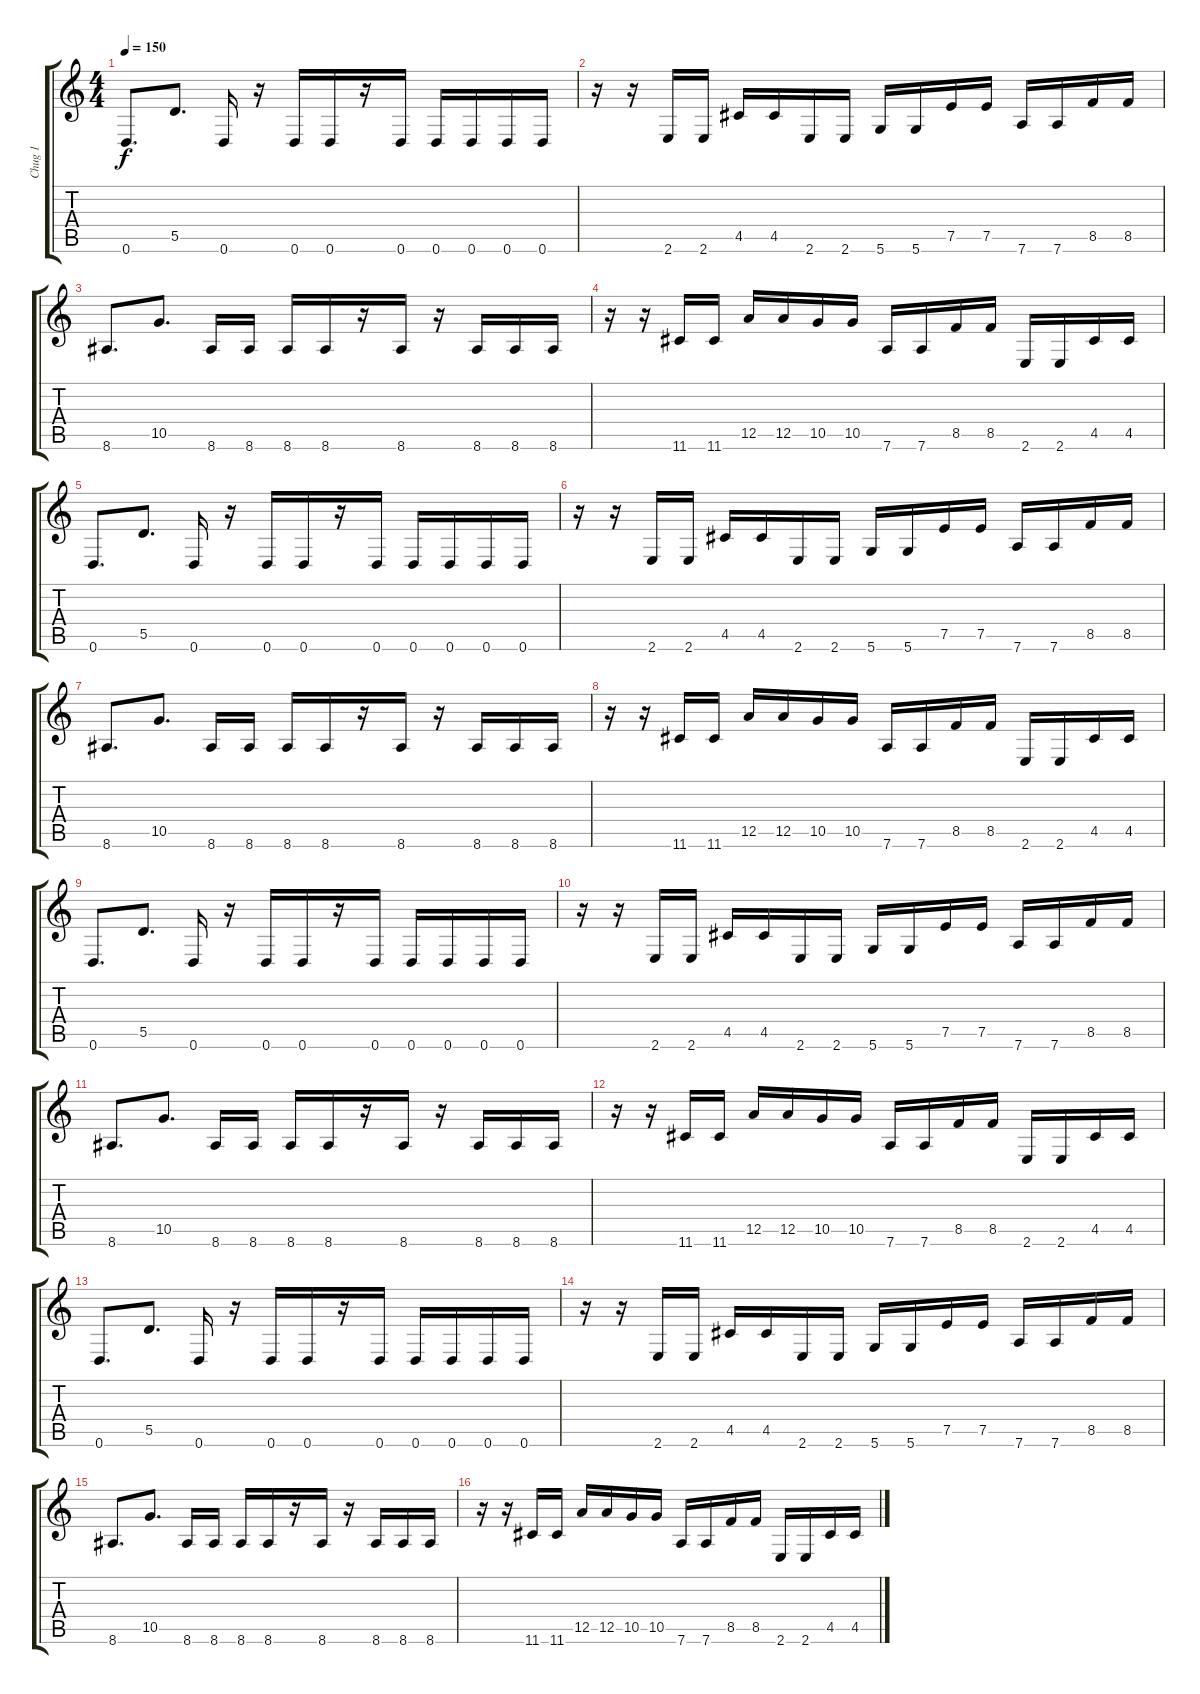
\track ("Chug 1" "Chug 1") {instrument distortionguitar}
\staff {score tabs}
\tuning (E4 B3 G3 D3 A2 D2) {hide}
\ts (4 4)
\tempo 150
\clef g2
\ks c
0.6.8{d dy f} 5.5.8{d} 0.6.16 r.16 0.6.16 0.6.16 r.16 0.6.16 0.6.16 0.6.16 0.6.16 0.6.16 |
r.16 r.16 2.6.16 2.6.16 4.5.16 4.5.16 2.6.16 2.6.16 5.6.16 5.6.16 7.5.16 7.5.16 7.6.16 7.6.16 8.5.16 8.5.16 |
8.6.8{d} 10.5.8{d} 8.6.16 8.6.16 8.6.16 8.6.16 r.16 8.6.16 r.16 8.6.16 8.6.16 8.6.16 |
r.16 r.16 11.6.16 11.6.16 12.5.16 12.5.16 10.5.16 10.5.16 7.6.16 7.6.16 8.5.16 8.5.16 2.6.16 2.6.16 4.5.16 4.5.16 |
0.6.8{d} 5.5.8{d} 0.6.16 r.16 0.6.16 0.6.16 r.16 0.6.16 0.6.16 0.6.16 0.6.16 0.6.16 |
r.16 r.16 2.6.16 2.6.16 4.5.16 4.5.16 2.6.16 2.6.16 5.6.16 5.6.16 7.5.16 7.5.16 7.6.16 7.6.16 8.5.16 8.5.16 |
8.6.8{d} 10.5.8{d} 8.6.16 8.6.16 8.6.16 8.6.16 r.16 8.6.16 r.16 8.6.16 8.6.16 8.6.16 |
r.16 r.16 11.6.16 11.6.16 12.5.16 12.5.16 10.5.16 10.5.16 7.6.16 7.6.16 8.5.16 8.5.16 2.6.16 2.6.16 4.5.16 4.5.16 |
0.6.8{d} 5.5.8{d} 0.6.16 r.16 0.6.16 0.6.16 r.16 0.6.16 0.6.16 0.6.16 0.6.16 0.6.16 |
r.16 r.16 2.6.16 2.6.16 4.5.16 4.5.16 2.6.16 2.6.16 5.6.16 5.6.16 7.5.16 7.5.16 7.6.16 7.6.16 8.5.16 8.5.16 |
8.6.8{d} 10.5.8{d} 8.6.16 8.6.16 8.6.16 8.6.16 r.16 8.6.16 r.16 8.6.16 8.6.16 8.6.16 |
r.16 r.16 11.6.16 11.6.16 12.5.16 12.5.16 10.5.16 10.5.16 7.6.16 7.6.16 8.5.16 8.5.16 2.6.16 2.6.16 4.5.16 4.5.16 |
0.6.8{d} 5.5.8{d} 0.6.16 r.16 0.6.16 0.6.16 r.16 0.6.16 0.6.16 0.6.16 0.6.16 0.6.16 |
r.16 r.16 2.6.16 2.6.16 4.5.16 4.5.16 2.6.16 2.6.16 5.6.16 5.6.16 7.5.16 7.5.16 7.6.16 7.6.16 8.5.16 8.5.16 |
8.6.8{d} 10.5.8{d} 8.6.16 8.6.16 8.6.16 8.6.16 r.16 8.6.16 r.16 8.6.16 8.6.16 8.6.16 |
r.16 r.16 11.6.16 11.6.16 12.5.16 12.5.16 10.5.16 10.5.16 7.6.16 7.6.16 8.5.16 8.5.16 2.6.16 2.6.16 4.5.16 4.5.16
